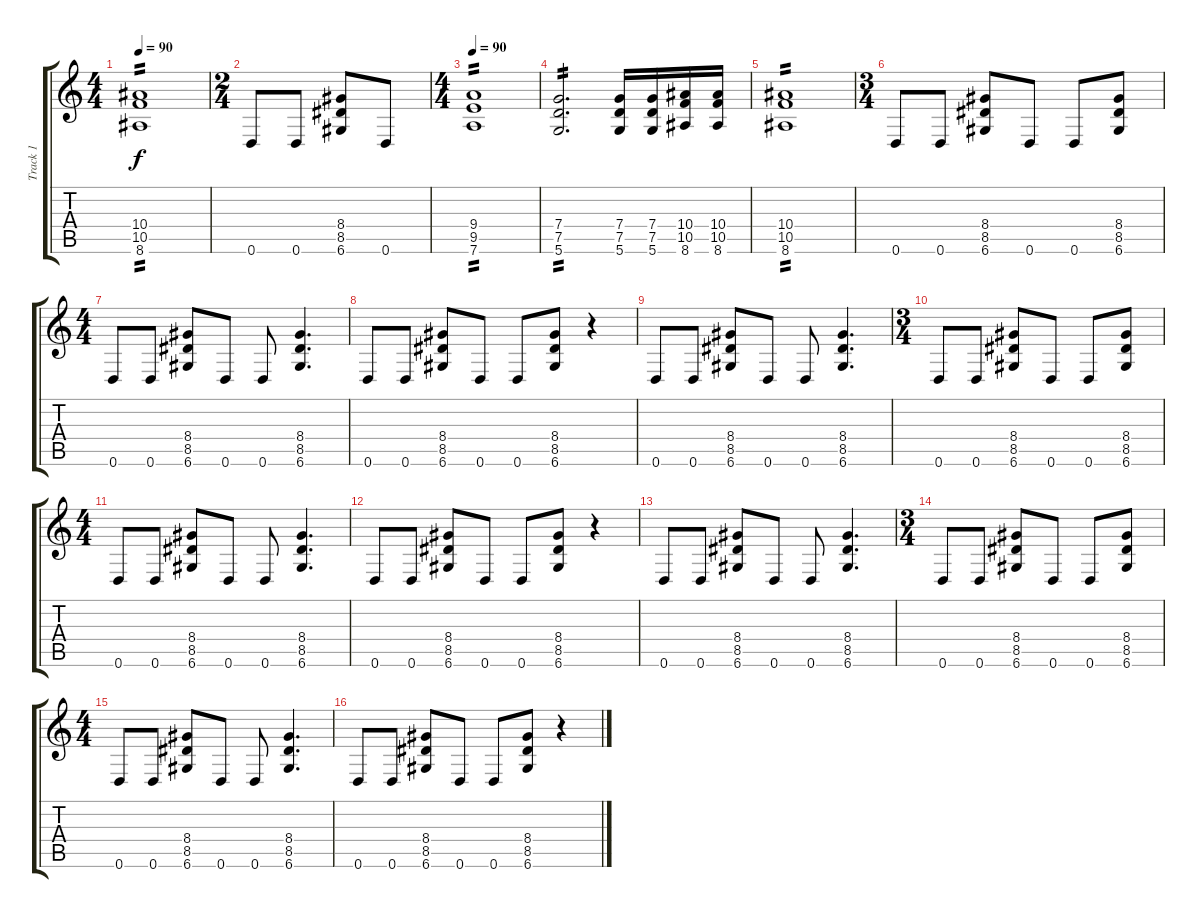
\track ("Track 1" "Track 1") {instrument distortionguitar}
\staff {score tabs}
\tuning (D4 A3 F3 C3 G2 D2) {hide}
\ts (4 4)
\tempo 90
\clef g2
\ks c
(10.4 10.5 8.6).1{tp 2 dy f} |
\ts (2 4)
0.6.8 0.6.8 (8.4 8.5 6.6).8 0.6.8 |
\ts (4 4)
\tempo 90
(9.4 9.5 7.6).1{tp 2} |
(7.4 7.5 5.6).2{d tp 2} (7.4 7.5 5.6).16 (7.4 7.5 5.6).16 (10.4 10.5 8.6).16 (10.4 10.5 8.6).16 |
(10.4 10.5 8.6).1{tp 2} |
\ts (3 4)
0.6.8 0.6.8 (8.4 8.5 6.6).8 0.6.8 0.6.8 (8.4 8.5 6.6).8 |
\ts (4 4)
0.6.8 0.6.8 (8.4 8.5 6.6).8 0.6.8 0.6.8 (8.4 8.5 6.6).4{d} |
0.6.8 0.6.8 (8.4 8.5 6.6).8 0.6.8 0.6.8 (8.4 8.5 6.6).8 r.4 |
0.6.8 0.6.8 (8.4 8.5 6.6).8 0.6.8 0.6.8 (8.4 8.5 6.6).4{d} |
\ts (3 4)
0.6.8 0.6.8 (8.4 8.5 6.6).8 0.6.8 0.6.8 (8.4 8.5 6.6).8 |
\ts (4 4)
0.6.8 0.6.8 (8.4 8.5 6.6).8 0.6.8 0.6.8 (8.4 8.5 6.6).4{d} |
0.6.8 0.6.8 (8.4 8.5 6.6).8 0.6.8 0.6.8 (8.4 8.5 6.6).8 r.4 |
0.6.8 0.6.8 (8.4 8.5 6.6).8 0.6.8 0.6.8 (8.4 8.5 6.6).4{d} |
\ts (3 4)
0.6.8 0.6.8 (8.4 8.5 6.6).8 0.6.8 0.6.8 (8.4 8.5 6.6).8 |
\ts (4 4)
0.6.8 0.6.8 (8.4 8.5 6.6).8 0.6.8 0.6.8 (8.4 8.5 6.6).4{d} |
0.6.8 0.6.8 (8.4 8.5 6.6).8 0.6.8 0.6.8 (8.4 8.5 6.6).8 r.4
